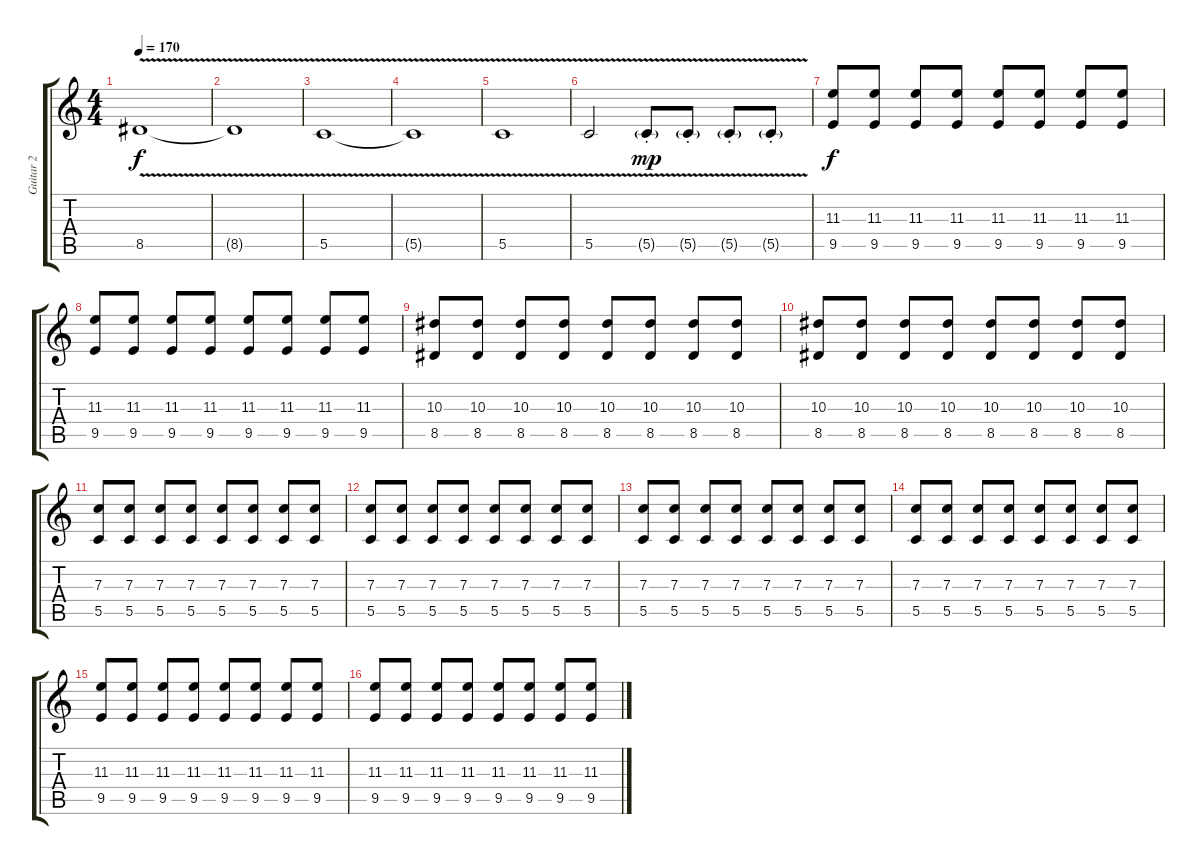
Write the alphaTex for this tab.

\track ("Guitar 2" "Guitar 2") {instrument distortionguitar}
\staff {score tabs}
\tuning (D4 A3 F3 C3 G2 C2) {hide}
\ts (4 4)
\tempo 170
\clef g2
\ks c
8.5{v}.1{dy f} |
8.5{t}.1 |
5.5{v}.1 |
5.5{t}.1 |
5.5{v}.1 |
5.5{v}.2 5.5{v g st}.8{dy mp} 5.5{v g st}.8 5.5{v g st}.8 5.5{v g st}.8 |
(11.3 9.5).8{dy f} (11.3 9.5).8 (11.3 9.5).8 (11.3 9.5).8 (11.3 9.5).8 (11.3 9.5).8 (11.3 9.5).8 (11.3 9.5).8 |
(11.3 9.5).8 (11.3 9.5).8 (11.3 9.5).8 (11.3 9.5).8 (11.3 9.5).8 (11.3 9.5).8 (11.3 9.5).8 (11.3 9.5).8 |
(10.3 8.5).8 (10.3 8.5).8 (10.3 8.5).8 (10.3 8.5).8 (10.3 8.5).8 (10.3 8.5).8 (10.3 8.5).8 (10.3 8.5).8 |
(10.3 8.5).8 (10.3 8.5).8 (10.3 8.5).8 (10.3 8.5).8 (10.3 8.5).8 (10.3 8.5).8 (10.3 8.5).8 (10.3 8.5).8 |
(7.3 5.5).8 (7.3 5.5).8 (7.3 5.5).8 (7.3 5.5).8 (7.3 5.5).8 (7.3 5.5).8 (7.3 5.5).8 (7.3 5.5).8 |
(7.3 5.5).8 (7.3 5.5).8 (7.3 5.5).8 (7.3 5.5).8 (7.3 5.5).8 (7.3 5.5).8 (7.3 5.5).8 (7.3 5.5).8 |
(7.3 5.5).8 (7.3 5.5).8 (7.3 5.5).8 (7.3 5.5).8 (7.3 5.5).8 (7.3 5.5).8 (7.3 5.5).8 (7.3 5.5).8 |
(7.3 5.5).8 (7.3 5.5).8 (7.3 5.5).8 (7.3 5.5).8 (7.3 5.5).8 (7.3 5.5).8 (7.3 5.5).8 (7.3 5.5).8 |
(11.3 9.5).8 (11.3 9.5).8 (11.3 9.5).8 (11.3 9.5).8 (11.3 9.5).8 (11.3 9.5).8 (11.3 9.5).8 (11.3 9.5).8 |
(11.3 9.5).8 (11.3 9.5).8 (11.3 9.5).8 (11.3 9.5).8 (11.3 9.5).8 (11.3 9.5).8 (11.3 9.5).8 (11.3 9.5).8
